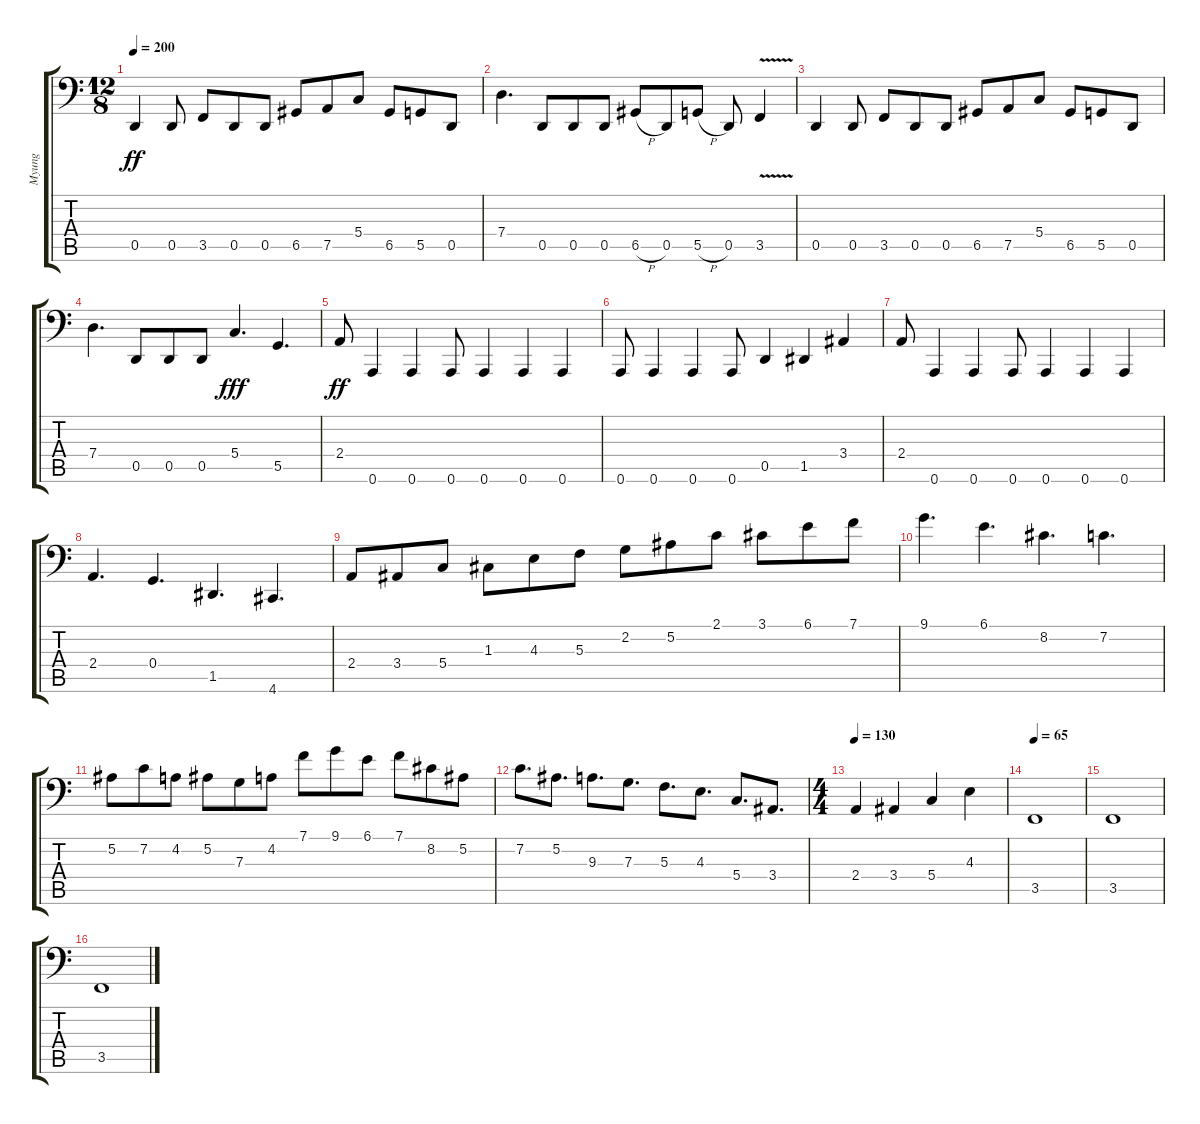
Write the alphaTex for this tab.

\track ("Myung" "Myung") {instrument electricbassfinger}
\staff {score tabs}
\tuning (Bb2 F2 C2 G1 D1 A0) {hide}
\ts (12 8)
\tempo 200
\clef f4
\ks c
0.5.4{dy ff} 0.5.8 3.5.8 0.5.8 0.5.8 6.5.8 7.5.8 5.4.8 6.5.8 5.5.8 0.5.8 |
7.4.4{d} 0.5.8 0.5.8 0.5.8 6.5{h}.8 0.5.8 5.5{h}.8 0.5.8 3.5{v}.4 |
0.5.4 0.5.8 3.5.8 0.5.8 0.5.8 6.5.8 7.5.8 5.4.8 6.5.8 5.5.8 0.5.8 |
7.4.4{d} 0.5.8 0.5.8 0.5.8 5.4.4{d dy fff} 5.5.4{d} |
2.4.8{dy ff} 0.6.4 0.6.4 0.6.8 0.6.4 0.6.4 0.6.4 |
0.6.8 0.6.4 0.6.4 0.6.8 0.5.4 1.5.4 3.4.4 |
2.4.8 0.6.4 0.6.4 0.6.8 0.6.4 0.6.4 0.6.4 |
2.4.4{d} 0.4.4{d} 1.5.4{d} 4.6.4{d} |
2.4.8 3.4.8 5.4.8 1.3.8 4.3.8 5.3.8 2.2.8 5.2.8 2.1.8 3.1.8 6.1.8 7.1.8 |
9.1.4{d} 6.1.4{d} 8.2.4{d} 7.2.4{d} |
5.2.8 7.2.8 4.2.8 5.2.8 7.3.8 4.2.8 7.1.8 9.1.8 6.1.8 7.1.8 8.2.8 5.2.8 |
7.2.8{d} 5.2.8{d} 9.3.8{d} 7.3.8{d} 5.3.8{d} 4.3.8{d} 5.4.8{d} 3.4.8{d} |
\ts (4 4)
\tempo 130
2.4.4 3.4.4 5.4.4 4.3.4 |
\tempo 65
3.5.1 |
3.5.1 |
3.5.1
